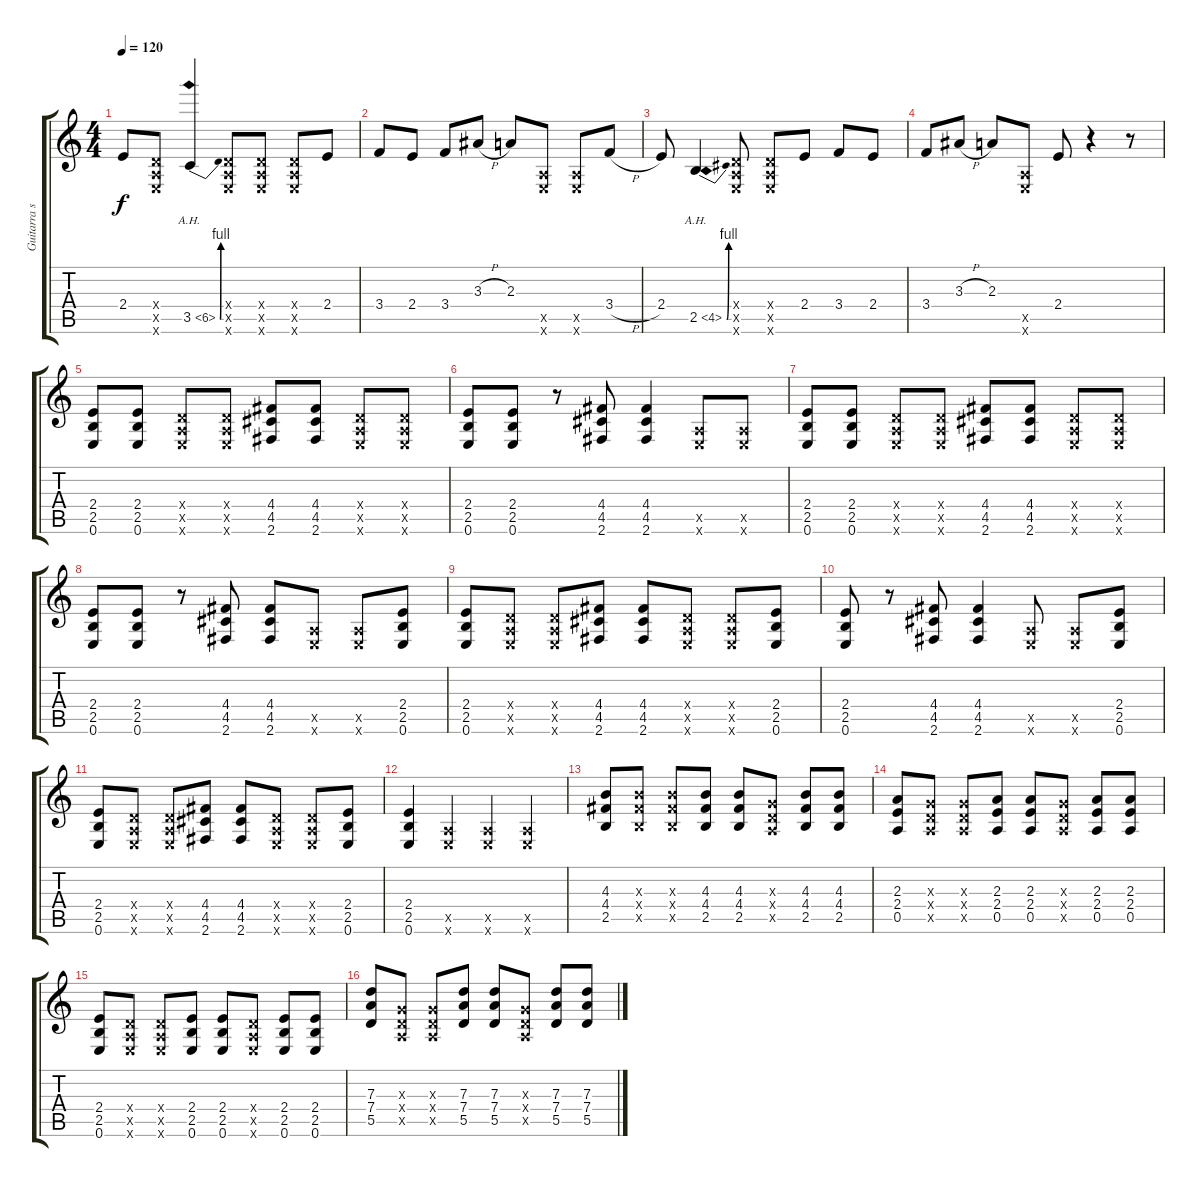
\track ("Guitarra solo" "Guitarra s") {instrument distortionguitar}
\staff {score tabs}
\tuning (E4 B3 G3 D3 A2 E2) {hide}
\ts (4 4)
\tempo 120
\clef g2
\ks c
2.4.8{dy f} (0.4{x} 0.5{x} 0.6{x}).8 3.5{be (bend 0 0 60 4) ah 3}.4 (0.4{x} 0.5{x} 0.6{x}).8 (0.4{x} 0.5{x} 0.6{x}).8 (0.4{x} 0.5{x} 0.6{x}).8 2.4.8 |
3.4.8 2.4.8 3.4.8 3.3{h}.8 2.3.8 (0.5{x} 0.6{x}).8 (0.5{x} 0.6{x}).8 3.4{h}.8 |
2.4.8 2.5{be (bend 0 0 60 4) ah 2}.4 (0.4{x} 0.5{x} 0.6{x}).8 (0.4{x} 0.5{x} 0.6{x}).8 2.4.8 3.4.8 2.4.8 |
3.4.8 3.3{h}.8 2.3.8 (0.5{x} 0.6{x}).8 2.4.8 r.4 r.8 |
(2.4 2.5 0.6).8 (2.4 2.5 0.6).8 (0.4{x} 0.5{x} 0.6{x}).8 (0.4{x} 0.5{x} 0.6{x}).8 (4.4 4.5 2.6).8 (4.4 4.5 2.6).8 (0.4{x} 0.5{x} 0.6{x}).8 (0.4{x} 0.5{x} 0.6{x}).8 |
(2.4 2.5 0.6).8 (2.4 2.5 0.6).8 r.8 (4.4 4.5 2.6).8 (4.4 4.5 2.6).4 (0.5{x} 0.6{x}).8 (0.5{x} 0.6{x}).8 |
(2.4 2.5 0.6).8 (2.4 2.5 0.6).8 (0.4{x} 0.5{x} 0.6{x}).8 (0.4{x} 0.5{x} 0.6{x}).8 (4.4 4.5 2.6).8 (4.4 4.5 2.6).8 (0.4{x} 0.5{x} 0.6{x}).8 (0.4{x} 0.5{x} 0.6{x}).8 |
(2.4 2.5 0.6).8 (2.4 2.5 0.6).8 r.8 (4.4 4.5 2.6).8 (4.4 4.5 2.6).8 (0.5{x} 0.6{x}).8 (0.5{x} 0.6{x}).8 (2.4 2.5 0.6).8 |
(2.4 2.5 0.6).8 (0.4{x} 0.5{x} 0.6{x}).8 (0.4{x} 0.5{x} 0.6{x}).8 (4.4 4.5 2.6).8 (4.4 4.5 2.6).8 (0.4{x} 0.5{x} 0.6{x}).8 (0.4{x} 0.5{x} 0.6{x}).8 (2.4 2.5 0.6).8 |
(2.4 2.5 0.6).8 r.8 (4.4 4.5 2.6).8 (4.4 4.5 2.6).4 (0.5{x} 0.6{x}).8 (0.5{x} 0.6{x}).8 (2.4 2.5 0.6).8 |
(2.4 2.5 0.6).8 (0.4{x} 0.5{x} 0.6{x}).8 (0.4{x} 0.5{x} 0.6{x}).8 (4.4 4.5 2.6).8 (4.4 4.5 2.6).8 (0.4{x} 0.5{x} 0.6{x}).8 (0.4{x} 0.5{x} 0.6{x}).8 (2.4 2.5 0.6).8 |
(2.4 2.5 0.6).4 (0.5{x} 0.6{x}).4 (0.5{x} 0.6{x}).4 (0.5{x} 0.6{x}).4 |
(4.3 4.4 2.5).8 (4.3{x} 4.4{x} 2.5{x}).8 (4.3{x} 4.4{x} 2.5{x}).8 (4.3 4.4 2.5).8 (4.3 4.4 2.5).8 (0.3{x} 0.4{x} 0.5{x}).8 (4.3 4.4 2.5).8 (4.3 4.4 2.5).8 |
(2.3 2.4 0.5).8 (0.3{x} 0.4{x} 0.5{x}).8 (0.3{x} 0.4{x} 0.5{x}).8 (2.3 2.4 0.5).8 (2.3 2.4 0.5).8 (0.3{x} 0.4{x} 0.5{x}).8 (2.3 2.4 0.5).8 (2.3 2.4 0.5).8 |
(2.4 2.5 0.6).8 (0.4{x} 0.5{x} 0.6{x}).8 (0.4{x} 0.5{x} 0.6{x}).8 (2.4 2.5 0.6).8 (2.4 2.5 0.6).8 (0.4{x} 0.5{x} 0.6{x}).8 (2.4 2.5 0.6).8 (2.4 2.5 0.6).8 |
(7.3 7.4 5.5).8 (0.3{x} 0.4{x} 0.5{x}).8 (0.3{x} 0.4{x} 0.5{x}).8 (7.3 7.4 5.5).8 (7.3 7.4 5.5).8 (0.3{x} 0.4{x} 0.5{x}).8 (7.3 7.4 5.5).8 (7.3 7.4 5.5).8
